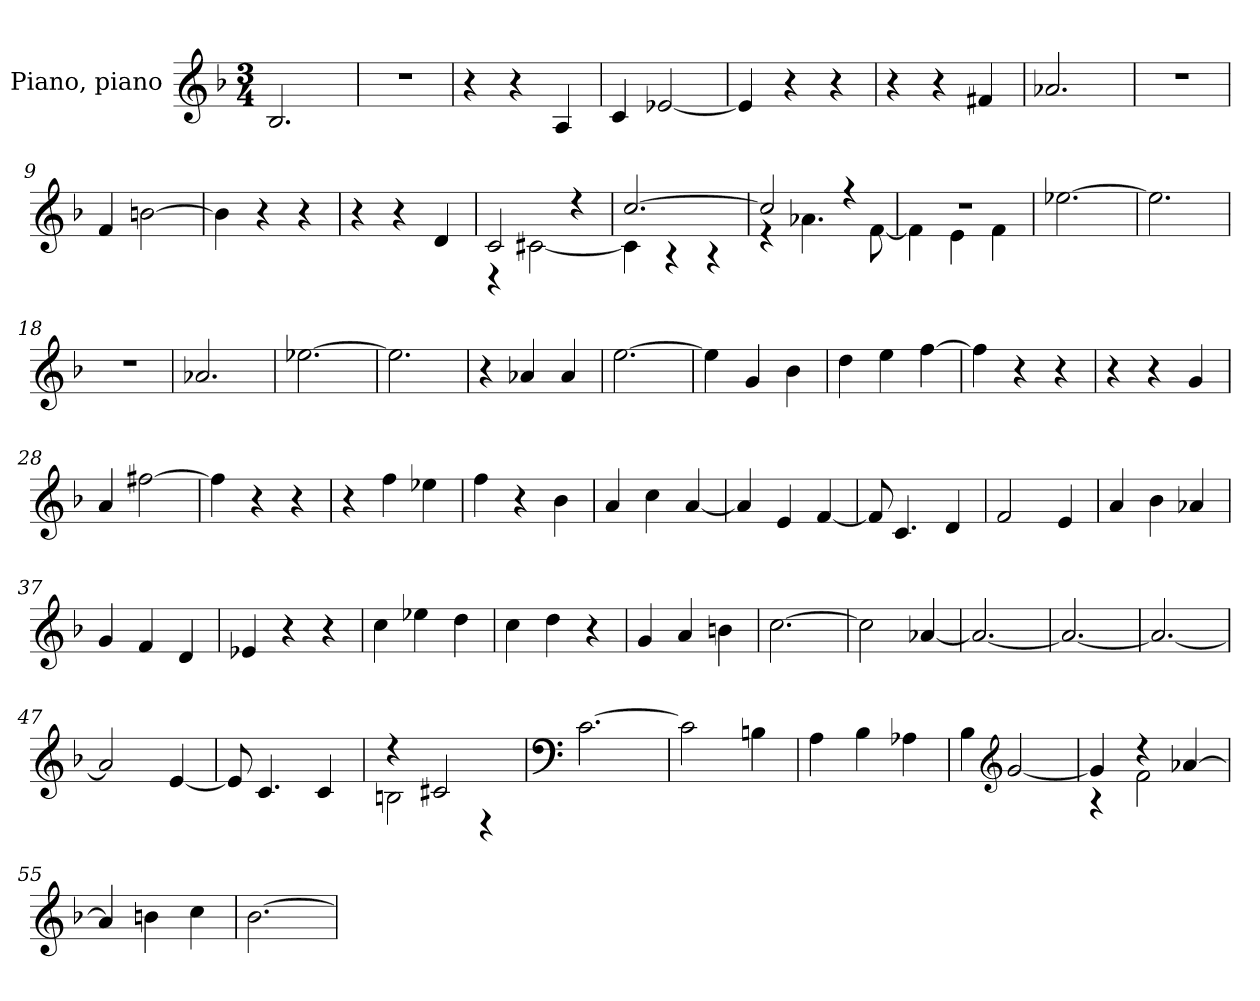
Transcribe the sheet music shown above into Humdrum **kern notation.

**kern
*part1
*staff1
*I"Piano, piano
*clefG2
*k[b-]
*M3/4
*MM104
=1
2.B-/
=2
2.r
=3
4r
4r
4A/
=4
4c/
[2e-X/
=5
4e-/]
4r
4r
=6
4r
4r
4f#X/
=7
2.a-X/
=8
2.r
=9
4f/
[2bn\
=10
4b\]
4r
4r
=11
4r
4r
4d/
!!LO:LB:g=z
=12
*^
2c/	4r
.	[2c#X\
4r	.
=13	=13
[2.cc/	4c#\]
.	4r
.	4r
=14	=14
2cc/]	4r
.	4.a-X\
4r	.
.	[8f\
=15	=15
2.r	4f\]
.	4e\
.	4f\
*v	*v
=16
[2.ee-X\
=17
2.ee-\]
=18
2.r
=19
2.a-X/
=20
[2.ee-X\
=21
2.ee-\]
=22
4r
4a-X/
4a-/
=23
[2.ee\
!!LO:LB:g=z
=24
4ee\]
4g/
4b-\
=25
4dd\
4ee\
[4ff\
=26
4ff\]
4r
4r
=27
4r
4r
4g/
=28
4a/
[2ff#X\
=29
4ff#\]
4r
4r
=30
4r
4ff\
4ee-X\
=31
4ff\
4r
4b-\
=32
4a/
4cc\
[4a/
=33
4a/]
4e/
[4f/
=34
8f/]
4.c/
4d/
!!LO:LB:g=z
=35
2f/
4e/
=36
4a/
4b-\
4a-X/
=37
4g/
4f/
4d/
=38
4e-X/
4r
4r
=39
4cc\
4ee-X\
4dd\
=40
4cc\
4dd\
4r
=41
4g/
4a/
4bn\
=42
[2.cc\
=43
2cc\]
[4a-X/
=44
2.a-/_
=45
2.a-/_
=46
2.a-/_
!!LO:LB:g=z
=47
2a-/]
[4e/
=48
8e/]
4.c/
4c/
=49
*^
4r	2Bn\
2c#X/	.
.	4r
*v	*v
=50
*clefF4
[2.c\
=51
2c\]
4Bn\
=52
4A\
4B-\
4A-X\
=53
4B-\
*clefG2
[2g/
=54
*^
4g/]	4r
4r	2f\
[4a-X/	.
*v	*v
=55
4a-/]
4bn\
4cc\
=56
[2.b-\
=
*-
